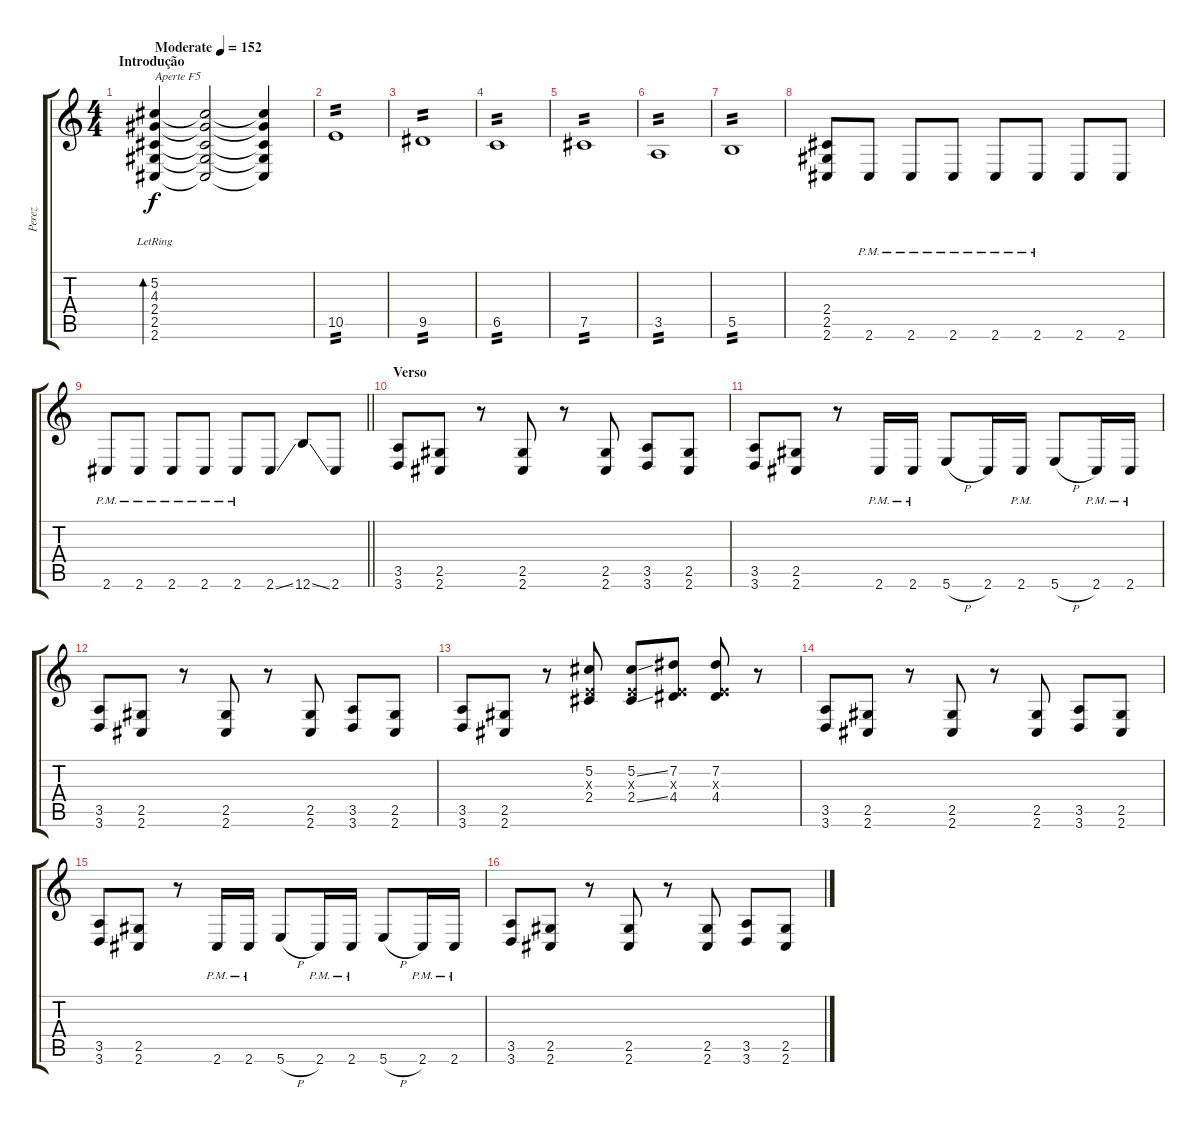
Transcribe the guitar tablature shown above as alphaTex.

\track ("Perez" "Perez") {instrument distortionguitar}
\staff {score tabs}
\tuning (Db4 Ab3 E3 B2 Gb2 B1) {hide}
\ts (4 4)
\section ("" "Introdução")
\tempo (152 "Moderate")
\clef g2
\ks c
(5.2{lr} 4.3{lr} 2.4{lr} 2.5{lr} 2.6{lr}).4{bd 480 txt "Aperte F5" lyrics (0 "") lyrics (1 "") lyrics (2 "") lyrics (3 "") lyrics (4 "") dy f instrument distortionguitar} (5.2{t} 4.3{t} 2.4{t} 2.5{t} 2.6{t}).2 (5.2{t} 4.3{t} 2.4{t} 2.5{t} 2.6{t}).4 |
10.5.1{tp 2} |
9.5.1{tp 2} |
6.5.1{tp 2} |
7.5.1{tp 2} |
3.5.1{tp 2} |
5.5.1{tp 2} |
(2.4 2.5 2.6).8 2.6{pm}.8 2.6{pm}.8 2.6{pm}.8 2.6{pm}.8 2.6{pm}.8 2.6.8 2.6.8 |
\barLineRight lightlight
2.6{pm}.8 2.6{pm}.8 2.6{pm}.8 2.6{pm}.8 2.6{pm}.8 2.6{ss}.8 12.6{ss}.8 2.6.8 |
\section ("" "Verso")
(3.5 3.6).8 (2.5 2.6).8 r.8 (2.5 2.6).8 r.8 (2.5 2.6).8 (3.5 3.6).8 (2.5 2.6).8 |
(3.5 3.6).8 (2.5 2.6).8 r.8 2.6{pm}.16 2.6{pm}.16 5.6{h}.8 2.6.16 2.6{pm}.16 5.6{h}.8 2.6{pm}.16 2.6{pm}.16 |
(3.5 3.6).8 (2.5 2.6).8 r.8 (2.5 2.6).8 r.8 (2.5 2.6).8 (3.5 3.6).8 (2.5 2.6).8 |
(3.5 3.6).8 (2.5 2.6).8 r.8 (5.2 0.3{x} 2.4).8 (5.2{ss} 0.3{x} 2.4{ss}).8 (7.2 0.3{x} 4.4).8 (7.2 0.3{x} 4.4).8 r.8 |
(3.5 3.6).8 (2.5 2.6).8 r.8 (2.5 2.6).8 r.8 (2.5 2.6).8 (3.5 3.6).8 (2.5 2.6).8 |
(3.5 3.6).8 (2.5 2.6).8 r.8 2.6{pm}.16 2.6{pm}.16 5.6{h}.8 2.6{pm}.16 2.6{pm}.16 5.6{h}.8 2.6{pm}.16 2.6{pm}.16 |
(3.5 3.6).8 (2.5 2.6).8 r.8 (2.5 2.6).8 r.8 (2.5 2.6).8 (3.5 3.6).8 (2.5 2.6).8
